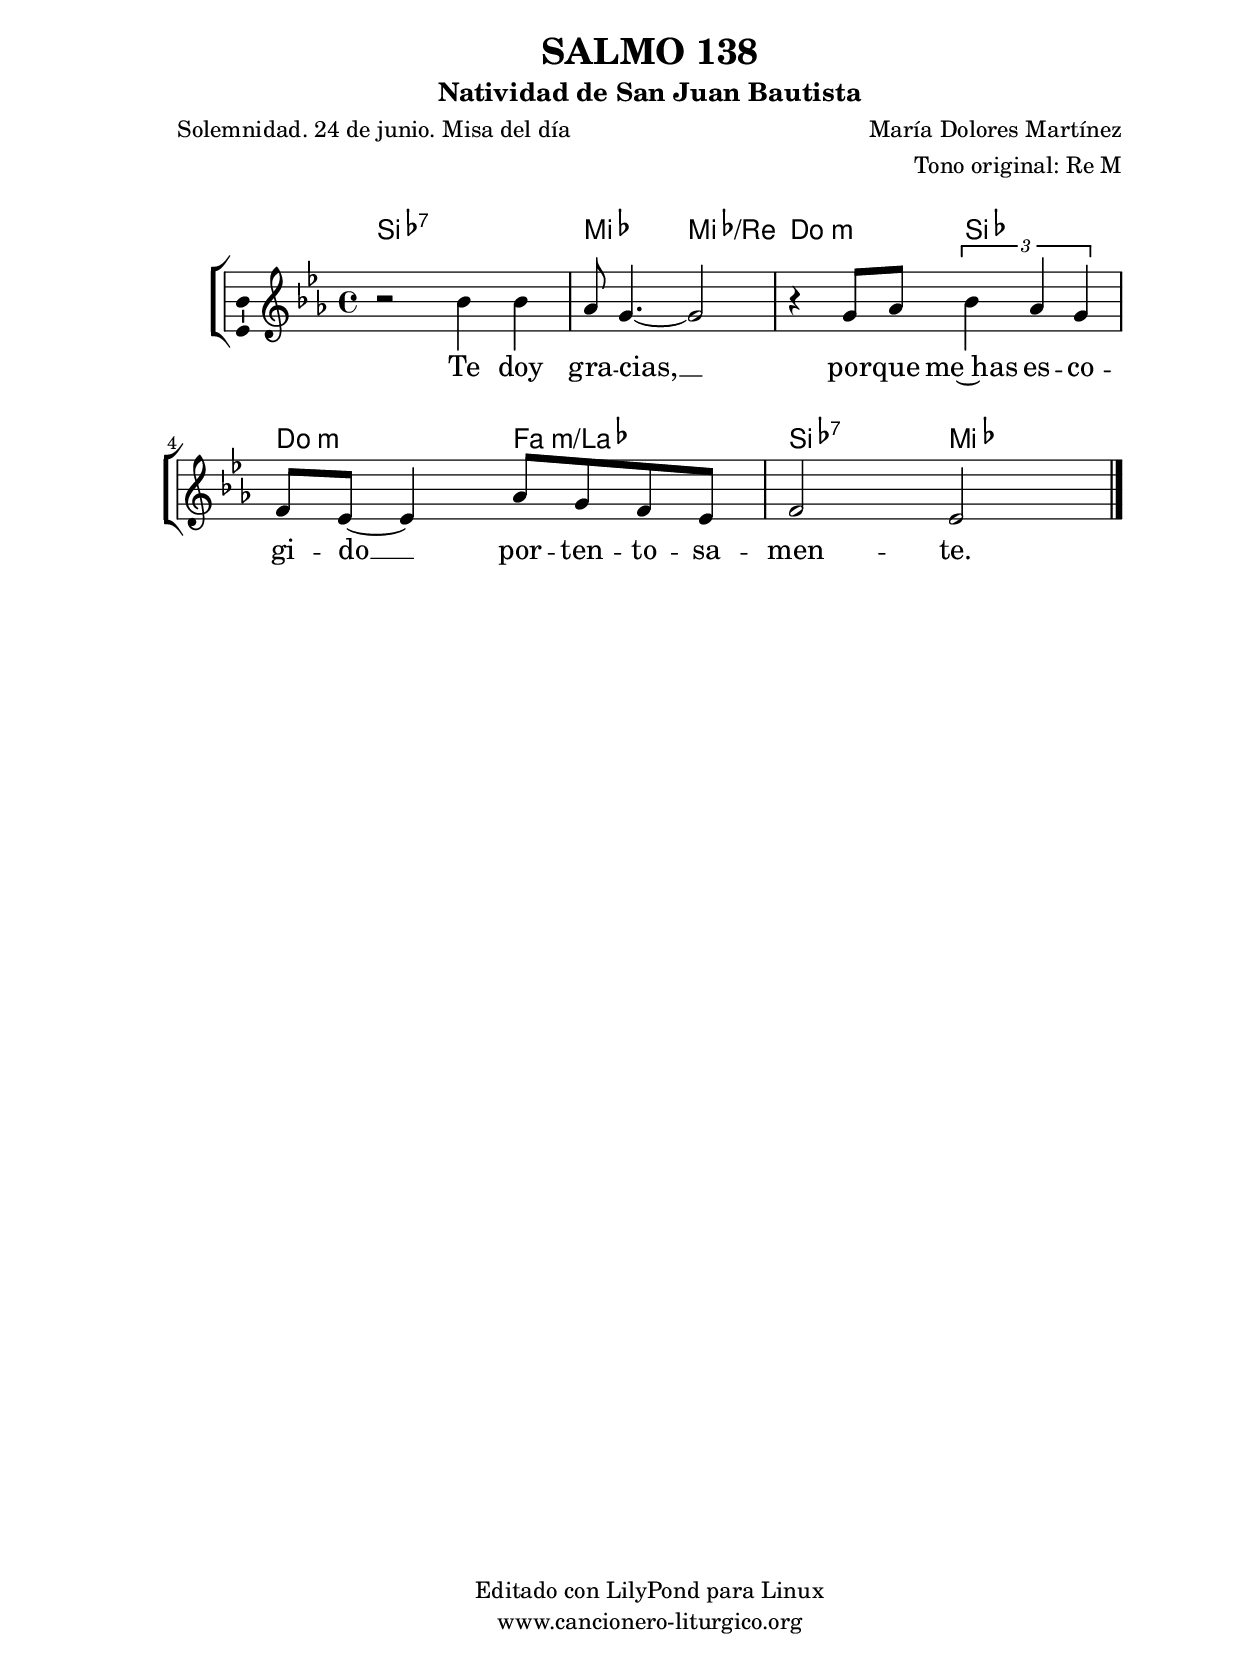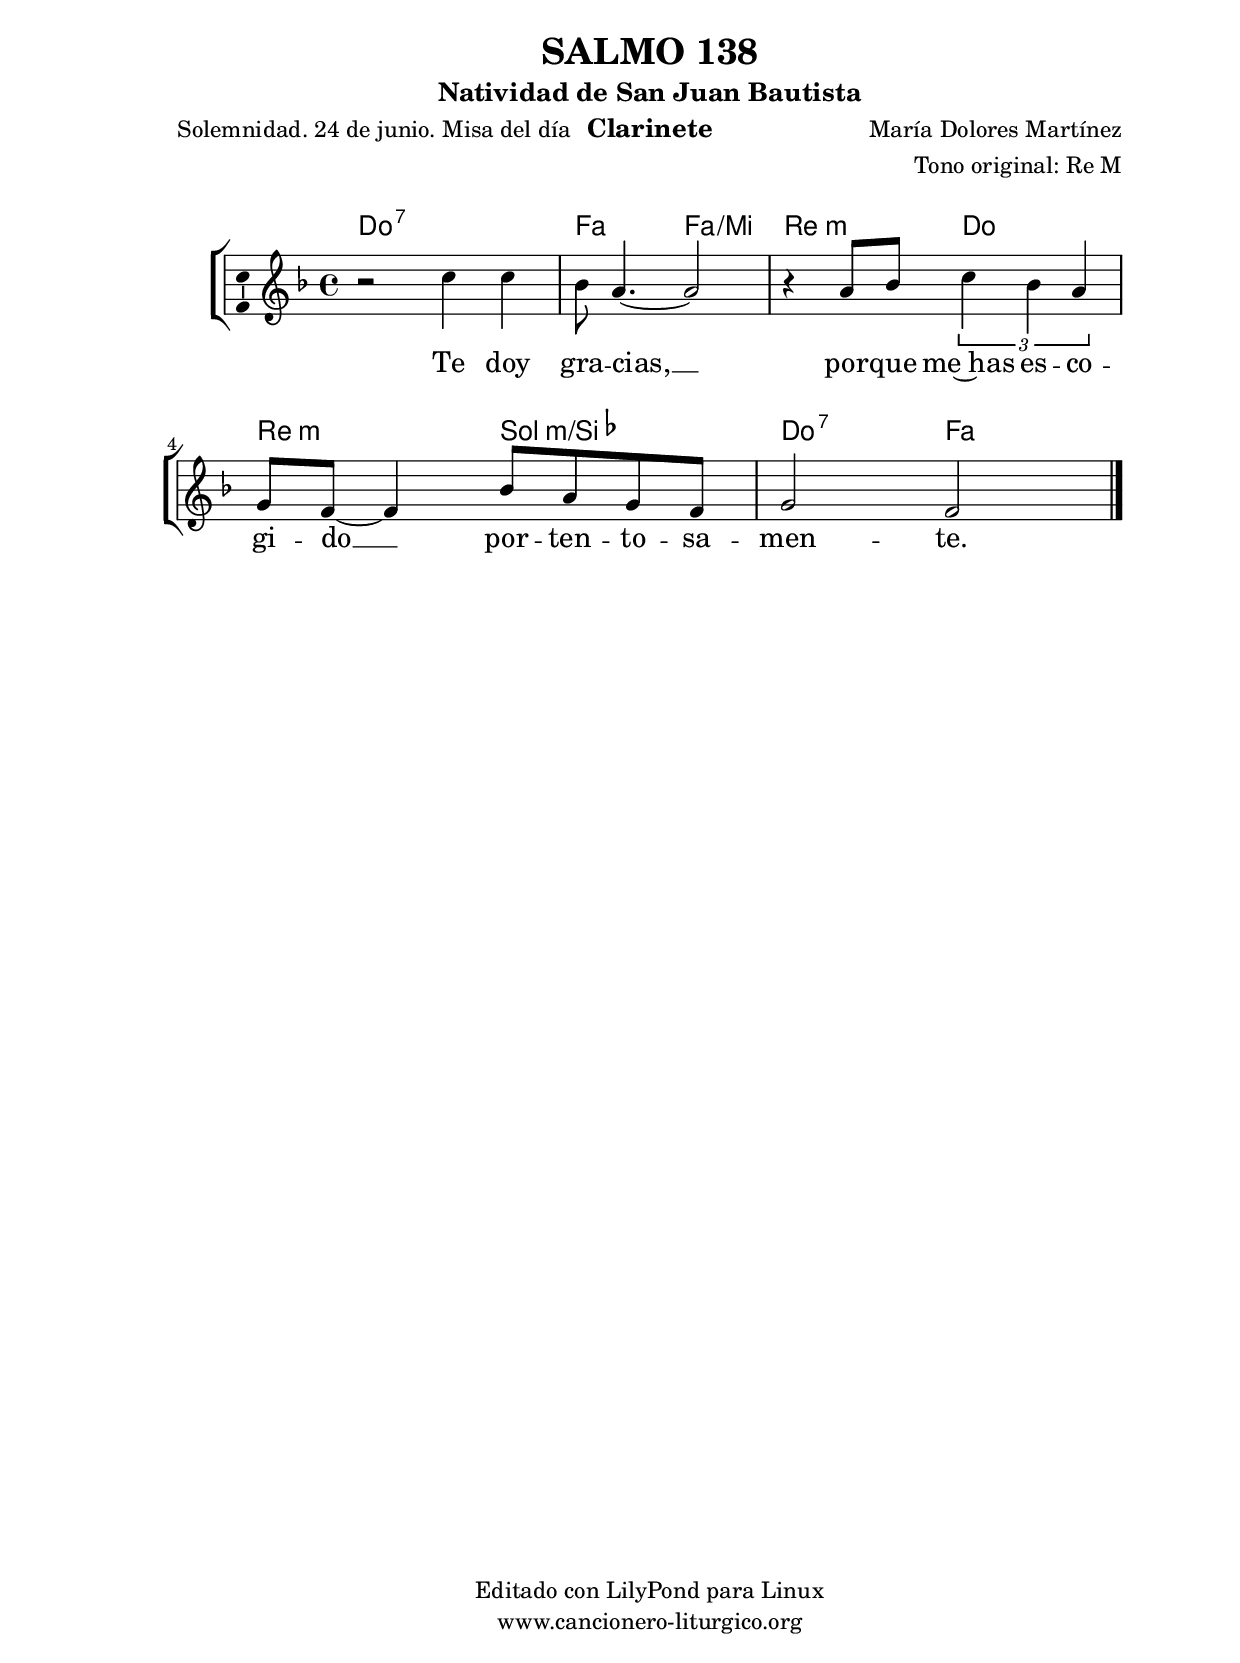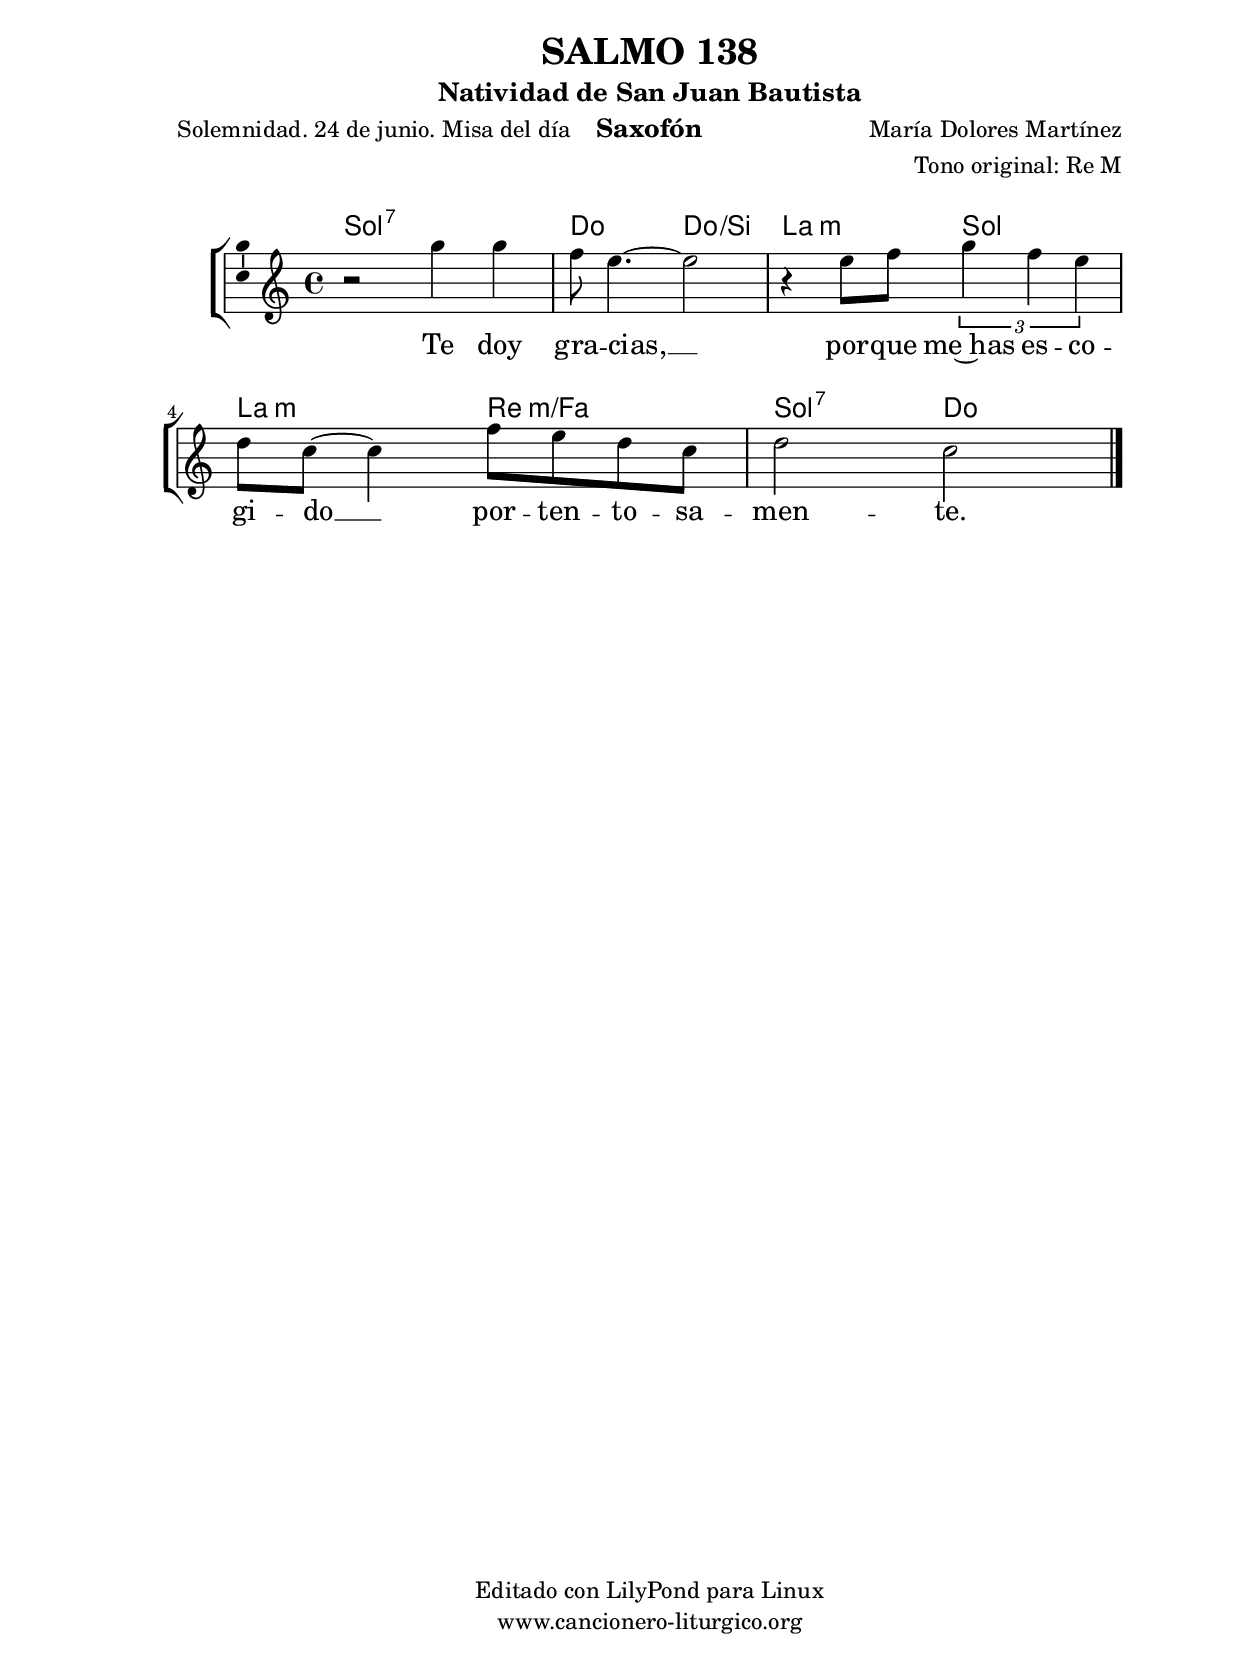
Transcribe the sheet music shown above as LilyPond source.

%
%para convertir .midi en .wav:
%timidity filename.midi -Ow -o finename.wav
%
%
%Para convertir de .wav a .mp3:
%lame -h -m j filename.wav
%
%
%para escuchar el midi:
%timidity nombrefichero.midi
%


%versión de lilypond para la que se ha escrito esta partitura:
\version "2.16.0"

	%Tamaño papel
	#(set-default-paper-size "a4")
	%Tamaño partitura
	#(set-global-staff-size 20)
	%No responde al pulsar sobre una nota
	#(ly:set-option 'point-and-click #f)

%parámetros del encabezamiento:
\header {
	title = "SALMO 138"
	subtitle = "Natividad de San Juan Bautista"
	composer = "María Dolores Martínez"
	poet = "Solemnidad. 24 de junio. Misa del día"
	meter = ""
	arranger = "Tono original: Re M"
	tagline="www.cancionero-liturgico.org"
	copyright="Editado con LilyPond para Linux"
	}

%parámetros asociados al papel:
\paper  {
	oddHeaderMarkup = \markup {\fill-line { \on-the-fly #not-first-page \fromproperty #'header:title \on-the-fly #not-first-page \fromproperty #'header:composer }}
	evenHeaderMarkup = \markup {\fill-line { \fromproperty #'header:composer \fromproperty #'header:title }}
	#(set-paper-size "a4")
	print-page-number = ##f
	first-page-number = 1
	print-first-page-number = ##f
%	head-separation = 3.0 \cm
	top-margin = 2.0 \cm
	bottom-margin = 0.5\cm
%%%	bottom-margin = -1.0\cm
	left-margin = 3.0 \cm
	line-width = 16.0 \cm 
	indent = 8\mm
	interscoreline = 2.\mm
	between-system-space = 15\mm
%	para que las partituras no llenen la hoja:
	ragged-bottom = ##t
%	idem para la última hoja:
	ragged-last-bottom = ##f
%	para que las partituras llenen el ancho del papel:
	ragged-last = ##f
	after-title-space = 2.5 \cm
%page-count=1
%system-count=8

	%Flexible Vertical Spacing
%	markup-markup-spacing =
%	#'((basic-distance . 15) (minimum-distance . 15) (padding . 3))
	markup-system-spacing =
	#'((basic-distance . 15) (minimum-distance . 15) (padding . 3))
	system-system-spacing =
	#'((basic-distance . 15) (minimum-distance . 15) (padding . 3))
	score-system-spacing =
	#'((basic-distance . 15) (minimum-distance . 15) (padding . 5))
%	top-system-spacing = % header
%	#'((basic-distance . 8) (minimum-distance . 0) (padding . 3))
%	top-markup-spacing =
%	#'((basic-distance . 20) (minimum-distance . 20) (padding . 3))
	last-bottom-spacing = % footer
	#'((basic-distance . 5) (minimum-distance . 5) (padding . 3))
%	score-markup-spacing =
%	#'((basic-distance . 16) (minimum-distance . 13) (padding . 3))

	}


%parámetros que afectan a toda la partitura:
global =  {
	%clave de sol (G):
	\clef G
	%armadura:
	\transpose d ees
	\key d \major
	\tempo 4=110
	\set Score.tempoHideNote = ##t
	}


acordes = {
	\italianChords
	\chordmode {
	\transpose d ees
{
a1:7 d2 d/cis b:m a b:m e:m/g a:7 d
	}
	}
}


melodia = 
	\transpose d ees
{
	\relative c''{
	\time 4/4

r2 a4 a g8 fis4.~fis2
r4 fis8 g \tuplet 3/2 {a4 g fis}
e8 d~d4 g8 fis e d
e2 d

	\bar "|."
	}
	}


texto = \lyricmode {
Te doy gra -- cias, __
por -- que me~has es -- co -- gi -- do __ por -- ten -- to -- sa -- men -- te.
	}


acordesStaff = \context ChordNames = acordesStaff <<
	\set chordChanges = ##t
	\acordes
	>>


vozStaff = \context Voice = vozStaff
\with {\consists "Ambitus_engraver"}
<<
%	\set Staff.instrumentName = ""
%	\set Staff.shortInstrumentName = ""
%	\set Staff.midiInstrument = #"clarinet"
%	\set Staff.midiInstrument = #"cello"
%	\set Staff.midiInstrument = #"flute"
	\set Staff.midiInstrument = #"electric guitar (jazz)"
%	\set Staff.midiInstrument = #"english horn"
%	\set Staff.midiInstrument = #"violin"
%	\set Staff.midiInstrument = #"glockenspiel"
	\set Staff.midiMinimumVolume = #0.7
	\set Staff.midiMaximumVolume = #0.9
	\global
	\melodia
	>>


textoStaff = \context Lyrics = textoStaff <<
	\lyricsto vozStaff \texto
	>>

\book {
	\score {
		\context ChoirStaff {
			\override StaffGroup.SystemStartBracket #'collapse-height = #1
			\override Score.SystemStartBar #'collapse-height = #1
			<<
			\acordesStaff
			\vozStaff
			\textoStaff
			>>
			}
		\layout {
	    		\context {
				\Lyrics
				\override LyricText #'font-size = #2
				}
	   		 \context {
				\Score
				%fontSize = #3
				\override StaffSymbol #'staff-space = #(magstep +3)
				%\override Beam #'thickness = #0.55
				%\override SpacingSpanner #'spacing-increment = #1.0
				%\override Slur #'height-limit = #1.5
				}
			}
		}
	\score {
		\unfoldRepeats
		\context ChoirStaff {
			<<
			\acordesStaff
			\vozStaff
			>>
			}
		\midi {
	  		\context {
	  			\Score
				tempoWholesPerMinute = #(ly:make-moment 70 4)
				}
			}
		}
	}

%Partitura para clarinete
#(define output-suffix "C")
\book {
	\header{
		instrument = "Clarinete"
		}
	\score {
		\context ChoirStaff {
			\override StaffGroup.SystemStartBracket #'collapse-height = #1
			\override Score.SystemStartBar #'collapse-height = #1
\transpose c d
			<<
			\acordesStaff
			\vozStaff
			\textoStaff
			>>
			}
		\layout {
	    		\context {
				\Lyrics
				\override LyricText #'font-size = #2
				}
	   		 \context {
				\Score
				%fontSize = #3
				\override StaffSymbol #'staff-space = #(magstep +3)
				%\override Beam #'thickness = #0.55
				%\override SpacingSpanner #'spacing-increment = #1.0
				%\override Slur #'height-limit = #1.5
				}
			}
		}
	}

%Partitura para saxofón
#(define output-suffix "S")
\book {
	\header{
		instrument = "Saxofón"
		}
	\score {
		\context ChoirStaff {
			\override StaffGroup.SystemStartBracket #'collapse-height = #1
			\override Score.SystemStartBar #'collapse-height = #1
\transpose c a
			<<
			\acordesStaff
			\vozStaff
			\textoStaff
			>>
			}
		\layout {
	    		\context {
				\Lyrics
				\override LyricText #'font-size = #2
				}
	   		 \context {
				\Score
				%fontSize = #3
				\override StaffSymbol #'staff-space = #(magstep +3)
				%\override Beam #'thickness = #0.55
				%\override SpacingSpanner #'spacing-increment = #1.0
				%\override Slur #'height-limit = #1.5
				}
			}
		}
	}

